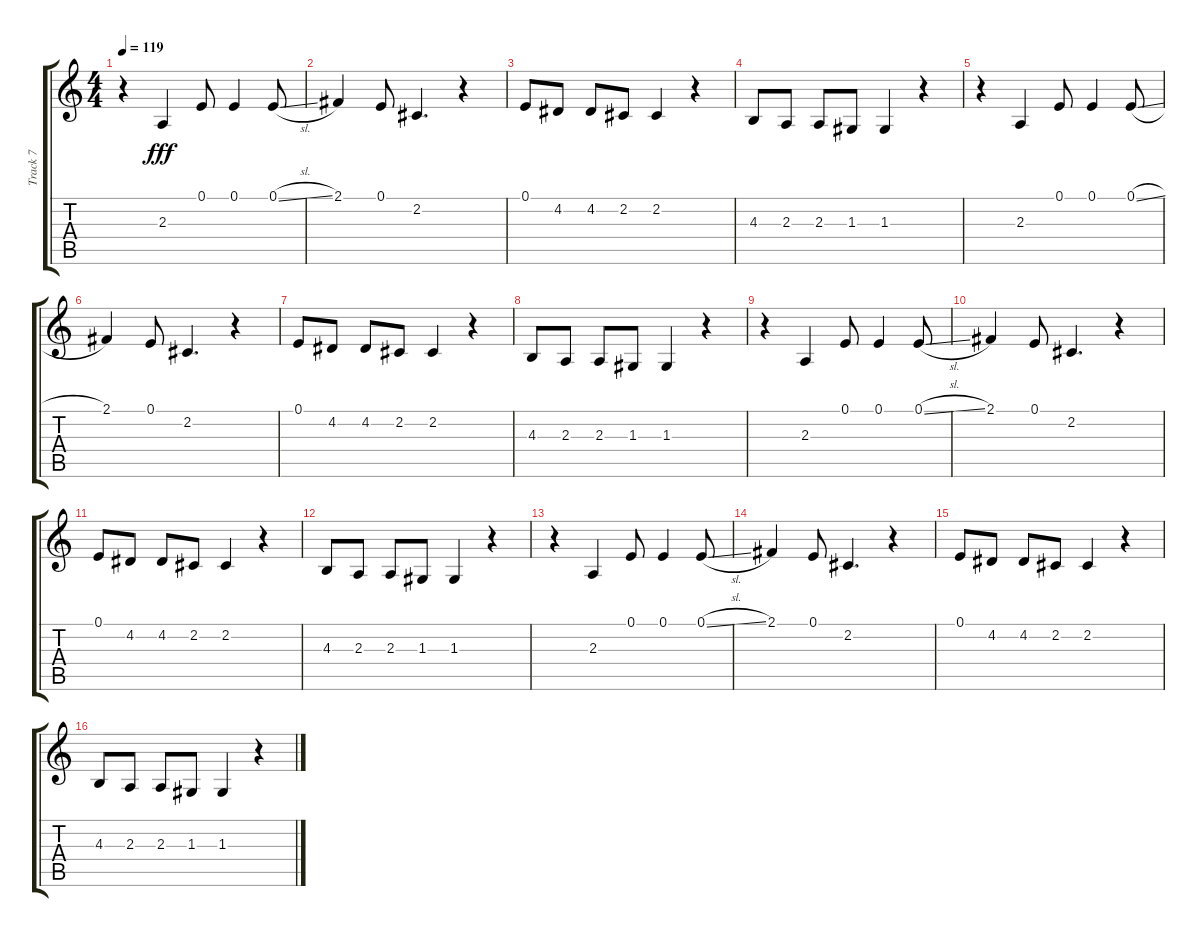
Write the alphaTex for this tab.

\track ("Track 7" "Track 7") {instrument violin}
\staff {score tabs}
\tuning (E4 B3 G3 D3 A2 E2) {hide}
\ts (4 4)
\tempo 119
\clef g2
\ks c
r.4{dy fff volume 15 balance 13} 2.3.4 0.1.8 0.1.4 0.1{sl}.8 |
2.1.4 0.1.8 2.2.4{d} r.4 |
0.1.8 4.2.8 4.2.8 2.2.8 2.2.4 r.4 |
4.3.8 2.3.8 2.3.8 1.3.8 1.3.4 r.4 |
r.4{volume 15 balance 13} 2.3.4 0.1.8 0.1.4 0.1{sl}.8 |
2.1.4 0.1.8 2.2.4{d} r.4 |
0.1.8 4.2.8 4.2.8 2.2.8 2.2.4 r.4 |
4.3.8 2.3.8 2.3.8 1.3.8 1.3.4 r.4 |
r.4{volume 15 balance 13} 2.3.4 0.1.8 0.1.4 0.1{sl}.8 |
2.1.4 0.1.8 2.2.4{d} r.4 |
0.1.8 4.2.8 4.2.8 2.2.8 2.2.4 r.4 |
4.3.8 2.3.8 2.3.8 1.3.8 1.3.4 r.4 |
r.4{volume 15 balance 13} 2.3.4 0.1.8 0.1.4 0.1{sl}.8 |
2.1.4 0.1.8 2.2.4{d} r.4 |
0.1.8 4.2.8 4.2.8 2.2.8 2.2.4 r.4 |
4.3.8 2.3.8 2.3.8 1.3.8 1.3.4 r.4
